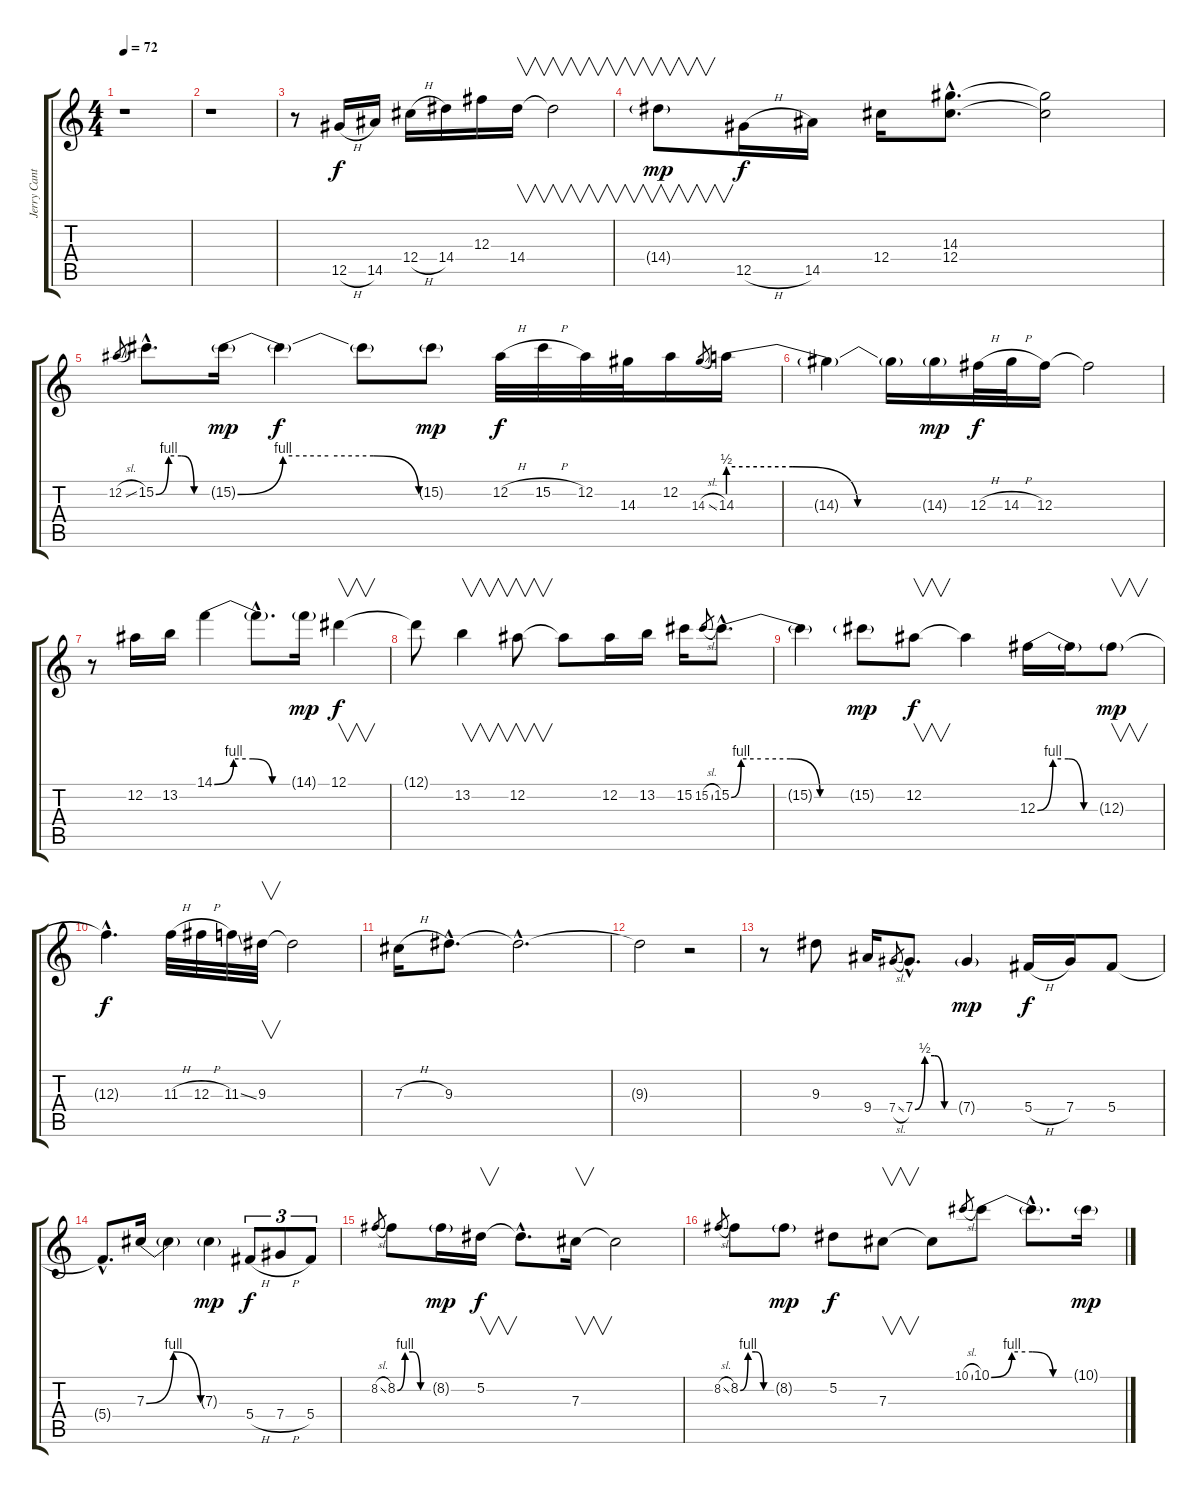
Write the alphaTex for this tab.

\track ("Jerry Cantrell - Guitar 2 - Talkbox" "Jerry Cant") {instrument overdrivenguitar}
\staff {score tabs}
\tuning (Eb4 Bb3 Gb3 Db3 Ab2 Eb2) {hide}
\ts (4 4)
\tempo 72
\clef g2
\ks c
r.1{dy f instrument overdrivenguitar} |
r.1 |
r.8 12.5{h}.16 14.5.16 12.4{h}.16 14.4.16 12.3.16 14.4.16{v} 14.4{t}.2{v} |
14.4{g}.8{v dy mp} 12.5{h}.16{dy f} 14.5.16 12.4.16 (14.3{hac} 12.4{hac}).8{d} (14.3{t} 12.4{t}).2 |
12.2{sl}.8{gr} 15.2{be (custom 0 0 15 4 30 4 45 0 60 0) hac}.8{d} 15.2{be (custom 0 0 15 4 30 4 45 4 60 0) g}.16{dy mp} 15.2{t}.4{dy f} 15.2{t}.8 15.2{g}.8{dy mp} 12.2{h}.32{dy f} 15.2{h}.32 12.2.32 14.3.32 12.2.16 14.3{sl}.8{gr} 14.3{be (custom 0 2 20 2 40 0 60 0)}.16 |
14.3{t}.4 14.3{t}.16 14.3{g}.16{dy mp} 12.3{h}.32{dy f} 14.3{h}.32 12.3.16 12.3{t}.2 |
r.8 12.2.16 13.2.16 14.1{be (custom 0 0 15 4 30 4 45 0 60 0)}.4 14.1{hac t}.8{d} 14.1{g}.16{dy mp} 12.1.4{v dy f} |
12.1{t}.8 13.2.4{v} 12.2.8{v} 12.2{t}.8 12.2.16 13.2.16 15.2.16 15.2{sl}.8{gr} 15.2{be (custom 0 0 5 4 15 4 30 4 45 0 60 0) hac}.8{d} |
15.2{t}.4 15.2{g}.8{dy mp} 12.2.8{v dy f} 12.2{t}.4 12.3{be (custom 0 0 15 4 30 4 45 0 60 0)}.16 12.3{t}.16 12.3{g}.8{v dy mp} |
12.3{hac t}.4{d dy f} 11.3{h}.32 12.3{h}.32 11.3{ss}.32 9.3.32{v} 9.3{t}.2 |
7.3{h}.16 9.3{hac}.8{d} 9.3{hac t}.2{d} |
9.3{t}.2 r.2 |
r.8 9.3.8 9.4.16 7.4{sl}.8{gr} 7.4{be (custom 0 0 15 2 30 2 45 0 60 0) hac}.8{d} 7.4{g}.4{dy mp} 5.4{h}.16{dy f} 7.4.16 5.4.8 |
5.4{hac t}.8{d} 7.3{be (bendrelease 0 0 10 4 15 4 60 0)}.16 7.3{t}.4 7.3{g}.4{dy mp} 5.4{h}.8{tu (3 2) dy f} 7.4{h}.8{tu (3 2)} 5.4.8{tu (3 2)} |
8.2{sl}.8{gr} 8.2{be (custom 0 0 15 4 30 4 45 0 60 0)}.8 8.2{g}.16{dy mp} 5.2.16{v dy f} 5.2{hac t}.8{d} 7.3.16{v} 7.3{t}.2 |
8.2{sl}.8{gr} 8.2{be (custom 0 0 15 4 30 4 45 0 60 0)}.8 8.2{g}.8{dy mp} 5.2.8{dy f} 7.3.8{v} 7.3{t}.8 10.1{sl}.8{gr} 10.1{be (custom 0 0 15 4 30 4 45 0 60 0)}.8 10.1{hac t}.8{d} 10.1{g}.16{dy mp}
